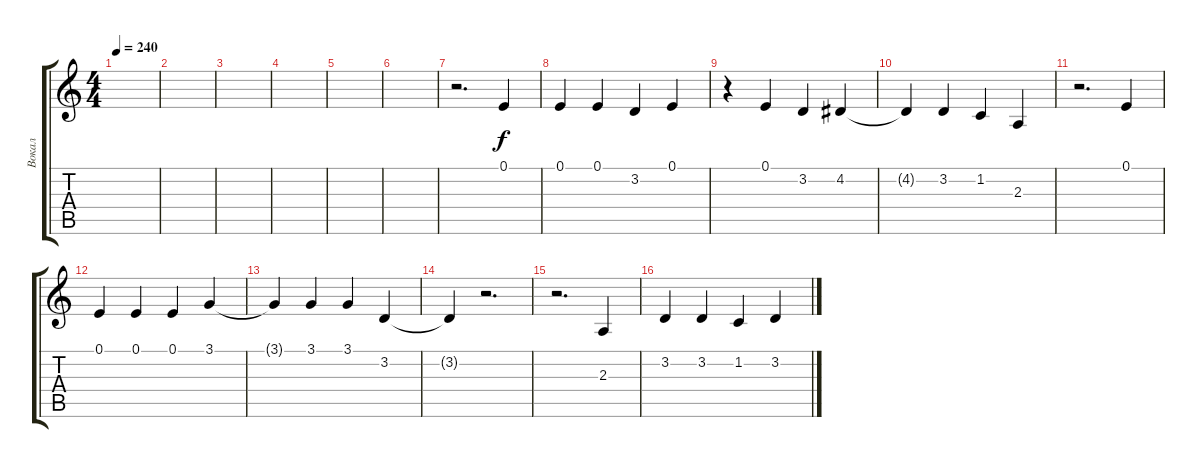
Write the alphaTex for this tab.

\track ("Вокал" "Вокал") {instrument lead1square}
\staff {score tabs}
\tuning (E4 B3 G3 D3 A2 E2) {hide}
\ts (4 4)
\tempo 240
\clef g2
\ks c
|
|
|
|
|
|
r.2{d} 0.1.4 |
0.1.4 0.1.4 3.2.4 0.1.4 |
r.4 0.1.4 3.2.4 4.2.4 |
4.2{t}.4 3.2.4 1.2.4 2.3.4 |
r.2{d} 0.1.4 |
0.1.4 0.1.4 0.1.4 3.1.4 |
3.1{t}.4 3.1.4 3.1.4 3.2.4 |
3.2{t}.4 r.2{d} |
r.2{d} 2.3.4 |
3.2.4 3.2.4 1.2.4 3.2.4
